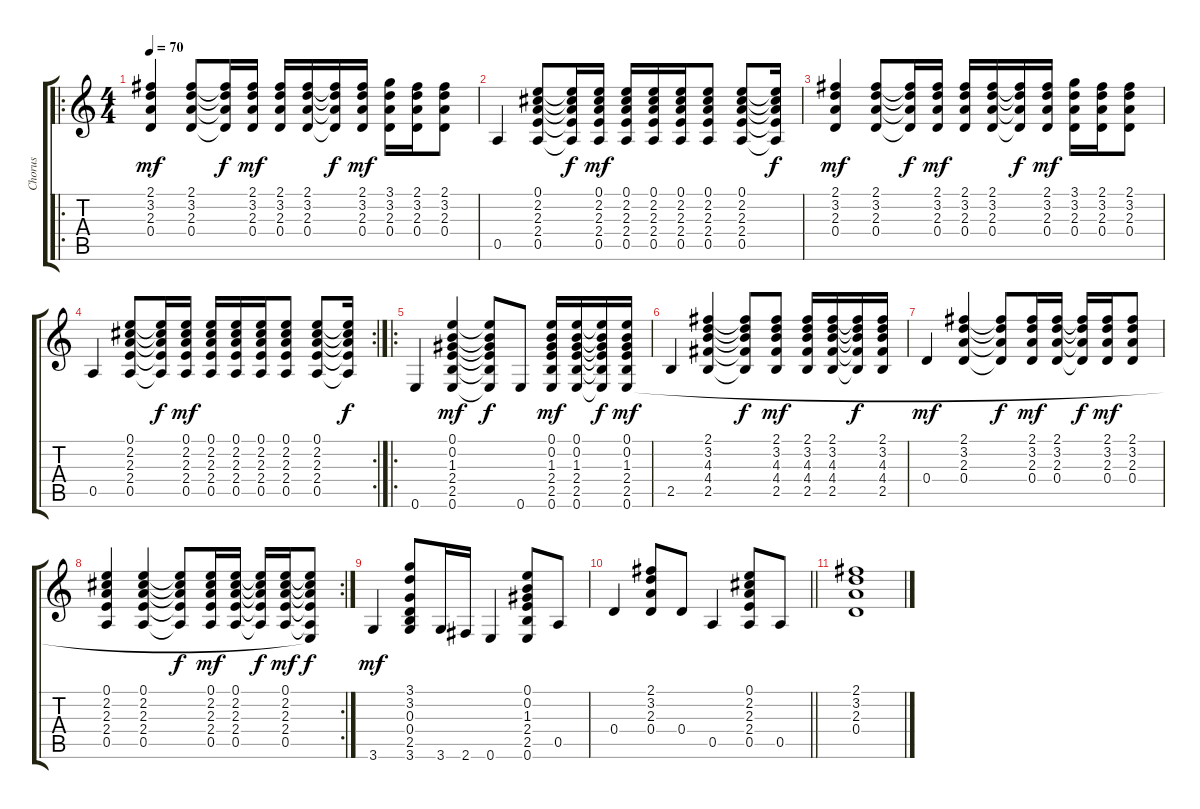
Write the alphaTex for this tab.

\track ("Chorus" "Chorus") {instrument overdrivenguitar}
\staff {score tabs}
\tuning (E4 B3 G3 D3 A2 E2) {hide}
\ro
\ts (4 4)
\tempo 70
\clef g2
\ks c
(2.1 3.2 2.3 0.4).4{dy mf} (2.1 3.2 2.3 0.4).8 (2.1{t} 3.2{t} 2.3{t} 0.4{t}).16{dy f} (2.1 3.2 2.3 0.4).16{dy mf} (2.1 3.2 2.3 0.4).16 (2.1 3.2 2.3 0.4).16 (2.1{t} 3.2{t} 2.3{t} 0.4{t}).16{dy f} (2.1 3.2 2.3 0.4).16{dy mf} (3.1 3.2 2.3 0.4).16 (2.1 3.2 2.3 0.4).16 (2.1 3.2 2.3 0.4).8 |
0.5.4 (0.1 2.2 2.3 2.4 0.5).8 (0.1{t} 2.2{t} 2.3{t} 2.4{t} 0.5{t}).16{dy f} (0.1 2.2 2.3 2.4 0.5).16{dy mf} (0.1 2.2 2.3 2.4 0.5).16 (0.1 2.2 2.3 2.4 0.5).16 (0.1 2.2 2.3 2.4 0.5).16 (0.1 2.2 2.3 2.4 0.5).8 (0.1 2.2 2.3 2.4 0.5).8 (0.1{t} 2.2{t} 2.3{t} 2.4{t} 0.5{t}).16{dy f} |
(2.1 3.2 2.3 0.4).4{dy mf} (2.1 3.2 2.3 0.4).8 (2.1{t} 3.2{t} 2.3{t} 0.4{t}).16{dy f} (2.1 3.2 2.3 0.4).16{dy mf} (2.1 3.2 2.3 0.4).16 (2.1 3.2 2.3 0.4).16 (2.1{t} 3.2{t} 2.3{t} 0.4{t}).16{dy f} (2.1 3.2 2.3 0.4).16{dy mf} (3.1 3.2 2.3 0.4).16 (2.1 3.2 2.3 0.4).16 (2.1 3.2 2.3 0.4).8 |
\rc 2
0.5.4 (0.1 2.2 2.3 2.4 0.5).8 (0.1{t} 2.2{t} 2.3{t} 2.4{t} 0.5{t}).16{dy f} (0.1 2.2 2.3 2.4 0.5).16{dy mf} (0.1 2.2 2.3 2.4 0.5).16 (0.1 2.2 2.3 2.4 0.5).16 (0.1 2.2 2.3 2.4 0.5).16 (0.1 2.2 2.3 2.4 0.5).8 (0.1 2.2 2.3 2.4 0.5).8 (0.1{t} 2.2{t} 2.3{t} 2.4{t} 0.5{t}).16{dy f} |
\ro
0.6.4 (0.1 0.2 1.3 2.4 2.5 0.6).4{dy mf} (0.1{t} 0.2{t} 1.3{t} 2.4{t} 2.5{t} 0.6{t}).8{dy f} 0.6.8 (0.1 0.2 1.3 2.4 2.5 0.6).16{dy mf} (0.1 0.2 1.3 2.4 2.5 0.6).16 (0.1{t} 0.2{t} 1.3{t} 2.4{t} 2.5{t} 0.6{t}).16{dy f} (0.1 0.2 1.3 2.4 2.5 0.6).16{dy mf} |
2.5.4 (2.1 3.2 4.3 4.4 2.5).4 (2.1{t} 3.2{t} 4.3{t} 4.4{t} 2.5{t}).8{dy f} (2.1 3.2 4.3 4.4 2.5).8{dy mf} (2.1 3.2 4.3 4.4 2.5).16 (2.1 3.2 4.3 4.4 2.5).16 (2.1{t} 3.2{t} 4.3{t} 4.4{t} 2.5{t}).16{dy f} (2.1 3.2 4.3 4.4 2.5).16 |
0.4.4{dy mf} (2.1 3.2 2.3 0.4).4 (2.1{t} 3.2{t} 2.3{t} 0.4{t}).8{dy f} (2.1 3.2 2.3 0.4).16{dy mf} (2.1 3.2 2.3 0.4).16 (2.1{t} 3.2{t} 2.3{t} 0.4{t}).16{dy f} (2.1 3.2 2.3 0.4).16{dy mf} (2.1 3.2 2.3 0.4).8 |
\rc 2
(0.1 2.2 2.3 2.4 0.5).4 (0.1 2.2 2.3 2.4 0.5).4 (0.1{t} 2.2{t} 2.3{t} 2.4{t} 0.5{t}).8{dy f} (0.1 2.2 2.3 2.4 0.5).16{dy mf} (0.1 2.2 2.3 2.4 0.5).16 (0.1{t} 2.2{t} 2.3{t} 2.4{t} 0.5{t}).16{dy f} (0.1 2.2 2.3 2.4 0.5).16{dy mf} (0.1{t} 2.2{t} 2.3{t} 2.4{t} 0.5{t} 0.6{t}).8{dy f} |
3.6.4{dy mf} (3.1 3.2 0.3 0.4 2.5 3.6).8 3.6.16 2.6.16 0.6.4 (0.1 0.2 1.3 2.4 2.5 0.6).8 0.5.8 |
\barLineRight lightlight
0.4.4 (2.1 3.2 2.3 0.4).8 0.4.8 0.5.4 (0.1 2.2 2.3 2.4 0.5).8 0.5.8 |
(2.1 3.2 2.3 0.4).1
